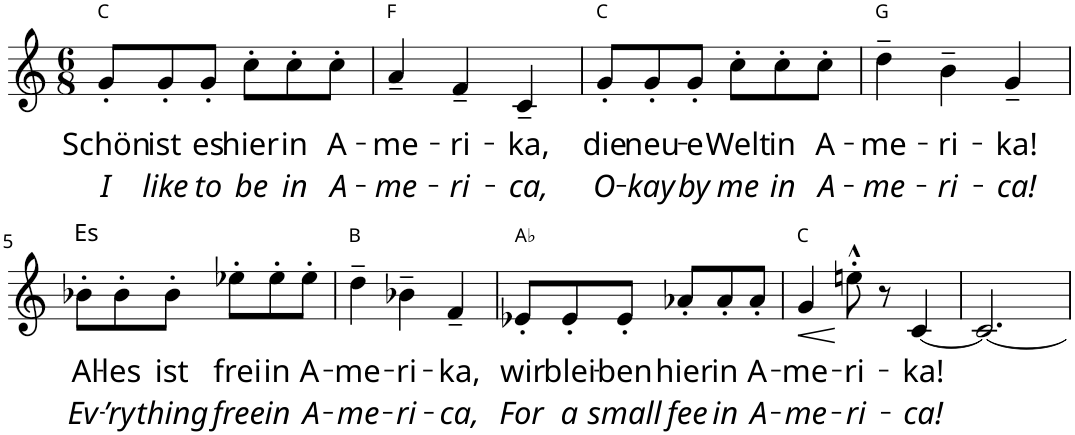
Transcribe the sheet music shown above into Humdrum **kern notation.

**kern	**text	**text	**dynam	**harte
*part1	*part1	*part1	*part1	*part1
*staff1	*staff1	*staff1	*staff1	*
*clefG2	*	*	*	*
*k[]	*	*	*	*
*M6/8	*	*	*	*
=1	=1	=1	=1	=1
!	!LO:LY:b	!LO:LY:b	!	!
8g'/L	Schön	I	.	C:maj
!	!LO:LY:b	!LO:LY:b	!	!
8g'/	ist	like	.	.
!	!LO:LY:b	!LO:LY:b	!	!
8g'/J	es	to	.	.
!	!LO:LY:b	!LO:LY:b	!	!
8cc'\L	hier	be	.	.
!	!LO:LY:b	!LO:LY:b	!	!
8cc'\	in	in	.	.
!	!LO:LY:b	!LO:LY:b	!	!
8cc'\J	A-	A-	.	.
=2	=2	=2	=2	=2
!	!LO:LY:b	!LO:LY:b	!	!
4a~/	-me-	-me-	.	F:maj
!	!LO:LY:b	!LO:LY:b	!	!
4f~/	-ri-	-ri-	.	.
!	!LO:LY:b	!LO:LY:b	!	!
4c~/	-ka,	-ca,	.	.
=3	=3	=3	=3	=3
!	!LO:LY:b	!LO:LY:b	!	!
8g'/L	die	O-	.	C:maj
!	!LO:LY:b	!LO:LY:b	!	!
8g'/	neu-	-kay	.	.
!	!LO:LY:b	!LO:LY:b	!	!
8g'/J	-e	by	.	.
!	!LO:LY:b	!LO:LY:b	!	!
8cc'\L	Welt	me	.	.
!	!LO:LY:b	!LO:LY:b	!	!
8cc'\	in	in	.	.
!	!LO:LY:b	!LO:LY:b	!	!
8cc'\J	A-	A-	.	.
=4	=4	=4	=4	=4
!	!LO:LY:b	!LO:LY:b	!	!
4dd~\	-me-	-me-	.	G:maj
!	!LO:LY:b	!LO:LY:b	!	!
4b~\	-ri-	-ri-	.	.
!	!LO:LY:b	!LO:LY:b	!	!
4g~/	-ka!	-ca!	.	.
!!LO:LB:g=z
=5	=5	=5	=5	=5
!LO:TX:a:t=Es	!	!	!	!
!	!LO:LY:b	!LO:LY:b	!	!
8b-X'\L	Al-	Ev-	.	.
!	!LO:LY:b	!LO:LY:b	!	!
8b-'\	-les	-’ry	.	.
!	!LO:LY:b	!LO:LY:b	!	!
8b-'\J	ist	thing	.	.
!	!LO:LY:b	!LO:LY:b	!	!
8ee-X'\L	frei	free	.	.
!	!LO:LY:b	!LO:LY:b	!	!
8ee-'\	in	in	.	.
!	!LO:LY:b	!LO:LY:b	!	!
8ee-'\J	A-	A-	.	.
=6	=6	=6	=6	=6
!	!LO:LY:b	!LO:LY:b	!	!
4dd~\	-me-	-me-	.	B:maj
!	!LO:LY:b	!LO:LY:b	!	!
4b-X~\	-ri-	-ri-	.	.
!	!LO:LY:b	!LO:LY:b	!	!
4f~/	-ka,	-ca,	.	.
=7	=7	=7	=7	=7
!	!LO:LY:b	!LO:LY:b	!	!
8e-X'/L	wir	For	.	Ab:maj
!	!LO:LY:b	!LO:LY:b	!	!
8e-'/	blei-	a	.	.
!	!LO:LY:b	!LO:LY:b	!	!
8e-'/J	-ben	small	.	.
!	!LO:LY:b	!LO:LY:b	!	!
8a-X'/L	hier	fee	.	.
!	!LO:LY:b	!LO:LY:b	!	!
8a-'/	in	in	.	.
!	!LO:LY:b	!LO:LY:b	!	!
8a-'/J	A-	A-	.	.
=8	=8	=8	=8	=8
!	!LO:LY:b	!LO:LY:b	!LO:HP:b	!
4g/	-me-	-me-	<	C:maj
!	!LO:LY:b	!LO:LY:b	!	!
8een'^^\	-ri-	-ri-	[	.
8r	.	.	.	.
!	!LO:LY:b	!LO:LY:b	!	!
[4c/	-ka!	-ca!	.	.
=9	=9	=9	=9	=9
2.c/_	.	.	.	.
=	=	=	=	=
*-	*-	*-	*-	*-
